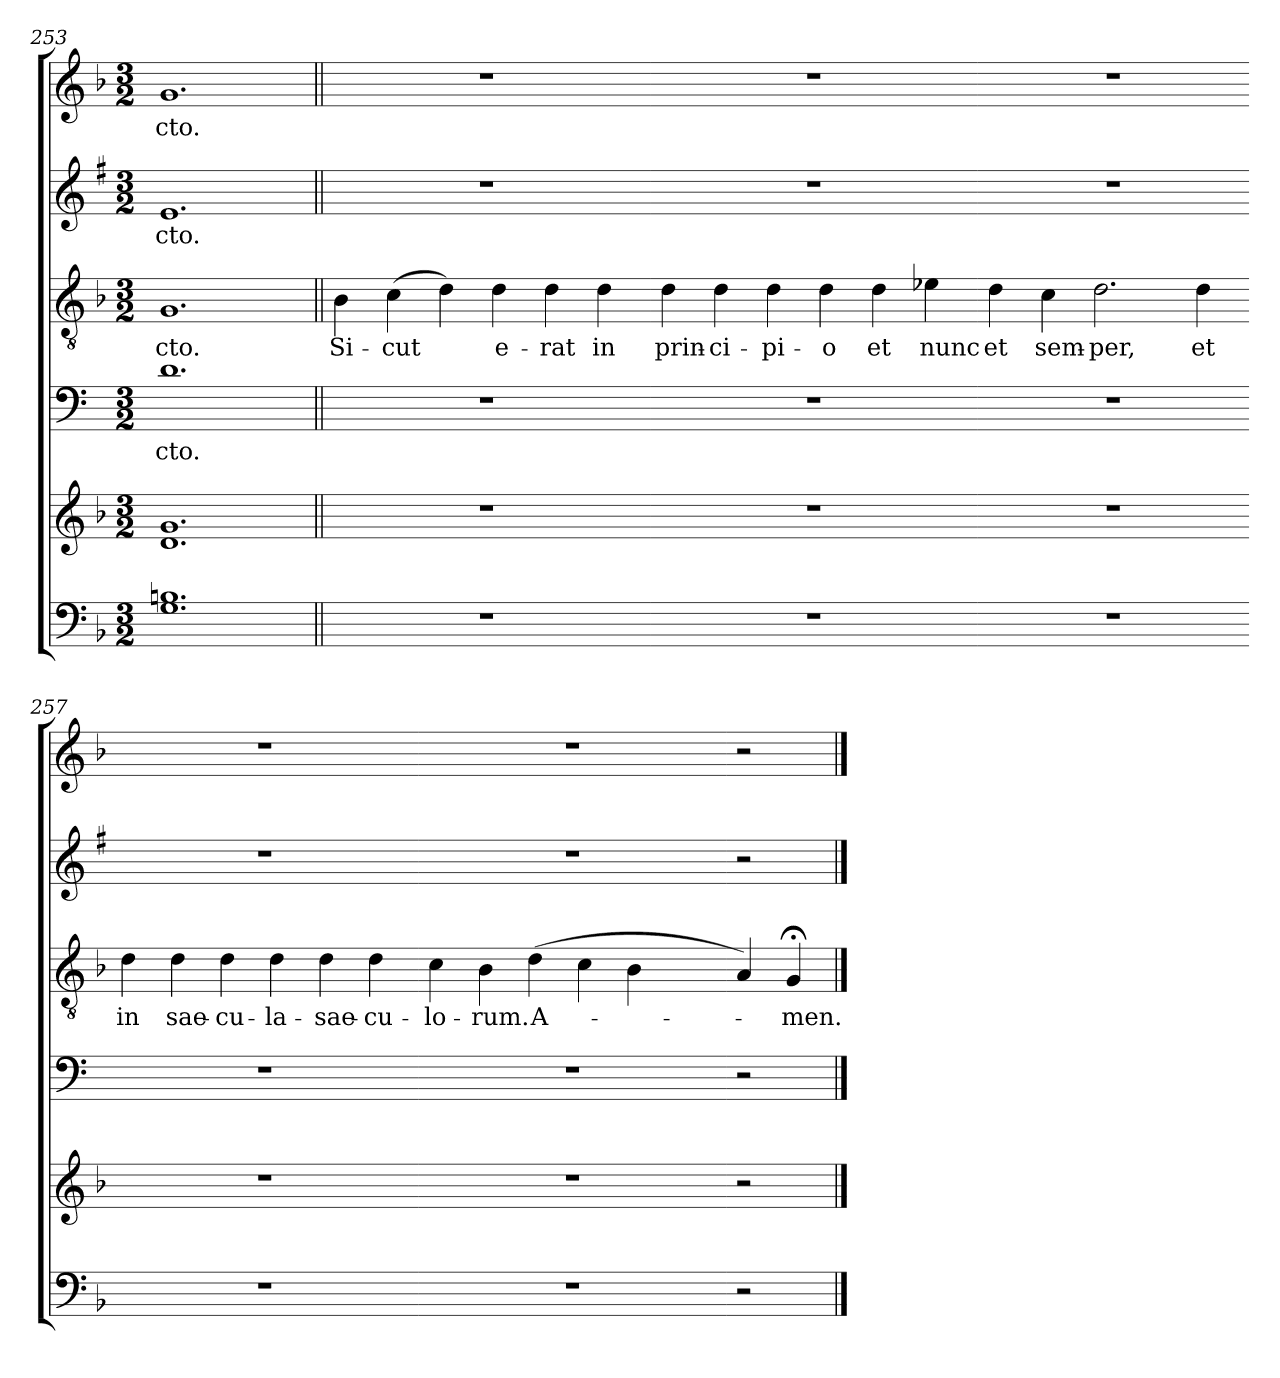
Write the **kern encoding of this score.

**kern	**kern	**kern	**text	**kern	**text	**kern	**text	**kern	**text
*part5	*part5	*part4	*part4	*part3	*part3	*part2	*part2	*part1	*part1
*staff6	*staff5	*staff4	*staff4	*staff3	*staff3	*staff2	*staff2	*staff1	*staff1
*clefF4	*clefG2	*clefF4	*	*clefGv2	*	*clefG2	*	*clefG2	*
*	*	*ITrd4c7	*	*	*	*ITrd1c2	*	*	*
*k[b-]	*k[b-]	*k[b-]	*	*k[b-]	*	*k[b-]	*	*k[b-]	*
*F:	*F:	*F:	*	*F:	*	*F:	*	*F:	*
*M3/2	*M3/2	*M3/2	*	*M3/2	*	*M3/2	*	*M3/2	*
=253	=253	=253	=253	=253	=253	=253	=253	=253	=253
*^	*	*	*	*	*	*	*	*	*
!	!	!	!	!LO:LY:b	!	!LO:LY:b	!	!LO:LY:b	!	!LO:LY:b
1.Bn	1.G	1.d 1.g	1.G	-cto.	1.G	-cto.	1.d	-cto.	1.g	-cto.
!!LO:LB:g=z
=254||	=254||	=254||	=254||	=254||	=254||	=254||	=254||	=254||	=254||	=254||
!	!	!	!	!	!	!LO:LY:b	!	!	!	!
*v	*v	*	*	*	*	*	*	*	*	*
1.r	1.r	1.r	.	4B-\	Si-	1.r	.	1.r	.
!	!	!	!	!	!LO:LY:b	!	!	!	!
.	.	.	.	(>4c\	-cut	.	.	.	.
.	.	.	.	4d\)	.	.	.	.	.
!	!	!	!	!	!LO:LY:b	!	!	!	!
.	.	.	.	4d\	e-	.	.	.	.
!	!	!	!	!	!LO:LY:b	!	!	!	!
.	.	.	.	4d\	-rat	.	.	.	.
!	!	!	!	!	!LO:LY:b	!	!	!	!
.	.	.	.	4d\	in	.	.	.	.
=255-	=255-	=255-	=255-	=255-	=255-	=255-	=255-	=255-	=255-
!	!	!	!	!	!LO:LY:b	!	!	!	!
1.r	1.r	1.r	.	4d\	prin-	1.r	.	1.r	.
!	!	!	!	!	!LO:LY:b	!	!	!	!
.	.	.	.	4d\	-ci-	.	.	.	.
!	!	!	!	!	!LO:LY:b	!	!	!	!
.	.	.	.	4d\	-pi-	.	.	.	.
!	!	!	!	!	!LO:LY:b	!	!	!	!
.	.	.	.	4d\	-o	.	.	.	.
!	!	!	!	!	!LO:LY:b	!	!	!	!
.	.	.	.	4d\	et	.	.	.	.
!	!	!	!	!	!LO:LY:b	!	!	!	!
.	.	.	.	4e-X\	nunc	.	.	.	.
=256-	=256-	=256-	=256-	=256-	=256-	=256-	=256-	=256-	=256-
!	!	!	!	!	!LO:LY:b	!	!	!	!
1.r	1.r	1.r	.	4d\	et	1.r	.	1.r	.
!	!	!	!	!	!LO:LY:b	!	!	!	!
.	.	.	.	4c\	sem-	.	.	.	.
!	!	!	!	!	!LO:LY:b	!	!	!	!
.	.	.	.	2.d\	-per,	.	.	.	.
!	!	!	!	!	!LO:LY:b	!	!	!	!
.	.	.	.	4d\	et	.	.	.	.
=257-	=257-	=257-	=257-	=257-	=257-	=257-	=257-	=257-	=257-
!	!	!	!	!	!LO:LY:b	!	!	!	!
1.r	1.r	1.r	.	4d\	in	1.r	.	1.r	.
!	!	!	!	!	!LO:LY:b	!	!	!	!
.	.	.	.	4d\	sae-	.	.	.	.
!	!	!	!	!	!LO:LY:b	!	!	!	!
.	.	.	.	4d\	-cu-	.	.	.	.
!	!	!	!	!	!LO:LY:b	!	!	!	!
.	.	.	.	4d\	-la-	.	.	.	.
!	!	!	!	!	!LO:LY:b	!	!	!	!
.	.	.	.	4d\	-sae-	.	.	.	.
!	!	!	!	!	!LO:LY:b	!	!	!	!
.	.	.	.	4d\	-cu-	.	.	.	.
=258-	=258-	=258-	=258-	=258-	=258-	=258-	=258-	=258-	=258-
!	!	!	!	!	!LO:LY:b	!	!	!	!
1.r	1.r	1.r	.	4c\	-lo-	1.r	.	1.r	.
!	!	!	!	!	!LO:LY:b	!	!	!	!
.	.	.	.	4B-\	-rum.	.	.	.	.
!	!	!	!	!	!LO:LY:b	!	!	!	!
.	.	.	.	(>4d\	A-	.	.	.	.
.	.	.	.	4c\	.	.	.	.	.
.	.	.	.	4B-\	.	.	.	.	.
.	.	.	.	4ryy	.	.	.	.	.
!!LO:PB:g=z
=259-	=259-	=259-	=259-	=259-	=259-	=259-	=259-	=259-	=259-
2r	2r	2r	.	4A/)	.	2r	.	2r	.
!	!	!	!	!	!LO:LY:b	!	!	!	!
.	.	.	.	4G;</	-men.	.	.	.	.
==	==	==	==	==	==	==	==	==	==
*-	*-	*-	*-	*-	*-	*-	*-	*-	*-
